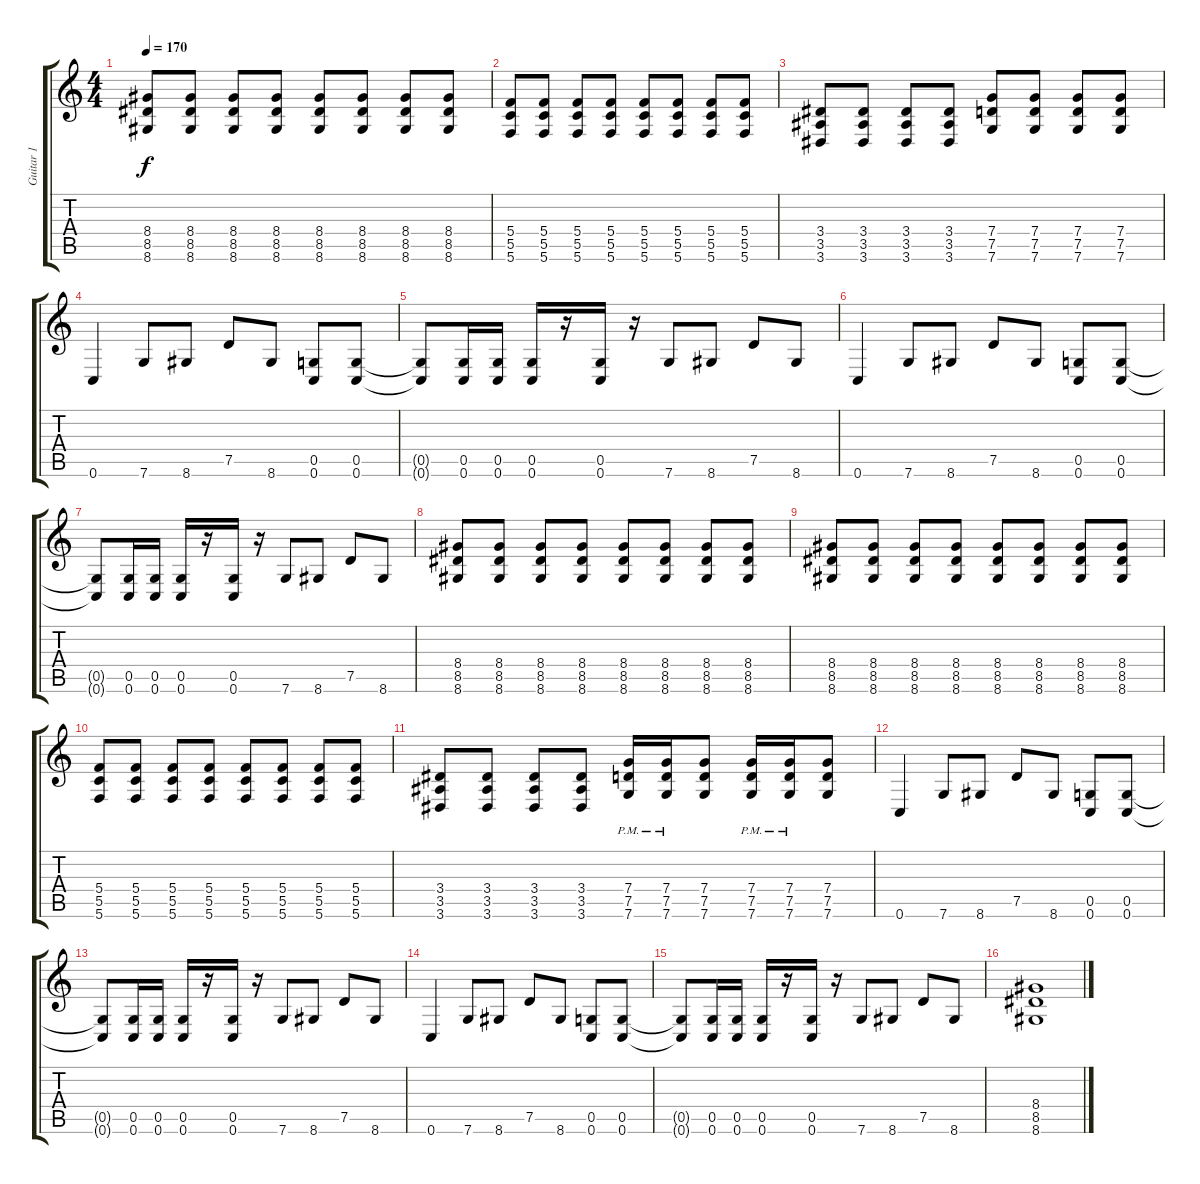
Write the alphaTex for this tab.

\track ("Guitar 1" "Guitar 1") {instrument distortionguitar}
\staff {score tabs}
\tuning (D4 A3 F3 C3 G2 C2) {hide}
\ts (4 4)
\tempo 170
\clef g2
\ks c
(8.4 8.5 8.6).8{dy f} (8.4 8.5 8.6).8 (8.4 8.5 8.6).8 (8.4 8.5 8.6).8 (8.4 8.5 8.6).8 (8.4 8.5 8.6).8 (8.4 8.5 8.6).8 (8.4 8.5 8.6).8 |
(5.4 5.5 5.6).8 (5.4 5.5 5.6).8 (5.4 5.5 5.6).8 (5.4 5.5 5.6).8 (5.4 5.5 5.6).8 (5.4 5.5 5.6).8 (5.4 5.5 5.6).8 (5.4 5.5 5.6).8 |
(3.4 3.5 3.6).8 (3.4 3.5 3.6).8 (3.4 3.5 3.6).8 (3.4 3.5 3.6).8 (7.4 7.5 7.6).8 (7.4 7.5 7.6).8 (7.4 7.5 7.6).8 (7.4 7.5 7.6).8 |
0.6.4 7.6.8 8.6.8 7.5.8 8.6.8 (0.5 0.6).8 (0.5 0.6).8 |
(0.5{t} 0.6{t}).8 (0.5 0.6).16 (0.5 0.6).16 (0.5 0.6).16 r.16 (0.5 0.6).16 r.16 7.6.8 8.6.8 7.5.8 8.6.8 |
0.6.4 7.6.8 8.6.8 7.5.8 8.6.8 (0.5 0.6).8 (0.5 0.6).8 |
(0.5{t} 0.6{t}).8 (0.5 0.6).16 (0.5 0.6).16 (0.5 0.6).16 r.16 (0.5 0.6).16 r.16 7.6.8 8.6.8 7.5.8 8.6.8 |
(8.4 8.5 8.6).8 (8.4 8.5 8.6).8 (8.4 8.5 8.6).8 (8.4 8.5 8.6).8 (8.4 8.5 8.6).8 (8.4 8.5 8.6).8 (8.4 8.5 8.6).8 (8.4 8.5 8.6).8 |
(8.4 8.5 8.6).8 (8.4 8.5 8.6).8 (8.4 8.5 8.6).8 (8.4 8.5 8.6).8 (8.4 8.5 8.6).8 (8.4 8.5 8.6).8 (8.4 8.5 8.6).8 (8.4 8.5 8.6).8 |
(5.4 5.5 5.6).8 (5.4 5.5 5.6).8 (5.4 5.5 5.6).8 (5.4 5.5 5.6).8 (5.4 5.5 5.6).8 (5.4 5.5 5.6).8 (5.4 5.5 5.6).8 (5.4 5.5 5.6).8 |
(3.4 3.5 3.6).8 (3.4 3.5 3.6).8 (3.4 3.5 3.6).8 (3.4 3.5 3.6).8 (7.4{pm} 7.5{pm} 7.6{pm}).16 (7.4{pm} 7.5{pm} 7.6{pm}).16 (7.4 7.5 7.6).8 (7.4{pm} 7.5{pm} 7.6{pm}).16 (7.4{pm} 7.5{pm} 7.6{pm}).16 (7.4 7.5 7.6).8 |
0.6.4 7.6.8 8.6.8 7.5.8 8.6.8 (0.5 0.6).8 (0.5 0.6).8 |
(0.5{t} 0.6{t}).8 (0.5 0.6).16 (0.5 0.6).16 (0.5 0.6).16 r.16 (0.5 0.6).16 r.16 7.6.8 8.6.8 7.5.8 8.6.8 |
0.6.4 7.6.8 8.6.8 7.5.8 8.6.8 (0.5 0.6).8 (0.5 0.6).8 |
(0.5{t} 0.6{t}).8 (0.5 0.6).16 (0.5 0.6).16 (0.5 0.6).16 r.16 (0.5 0.6).16 r.16 7.6.8 8.6.8 7.5.8 8.6.8 |
(8.4 8.5 8.6).1
